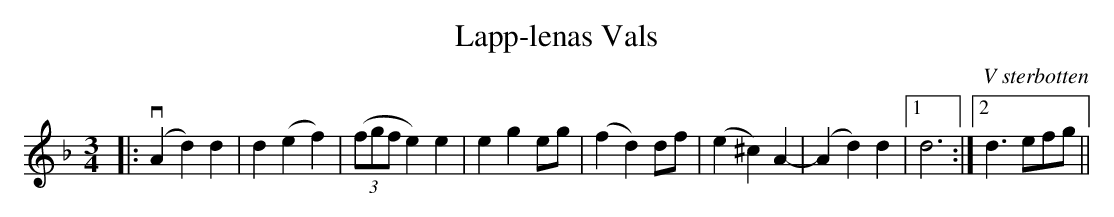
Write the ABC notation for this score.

X:1
T:Lapp-lenas Vals
O:V sterbotten
M:3/4
L:1/4
K:Dm
|: v(Ad) d | d(ef) |(3(f/g/f/ e)e | eg e/g/ | (fd) d/f/ | (e^c)A- |(Ad)d |1 d3 :|2 d3/ e/f/g/ ||
